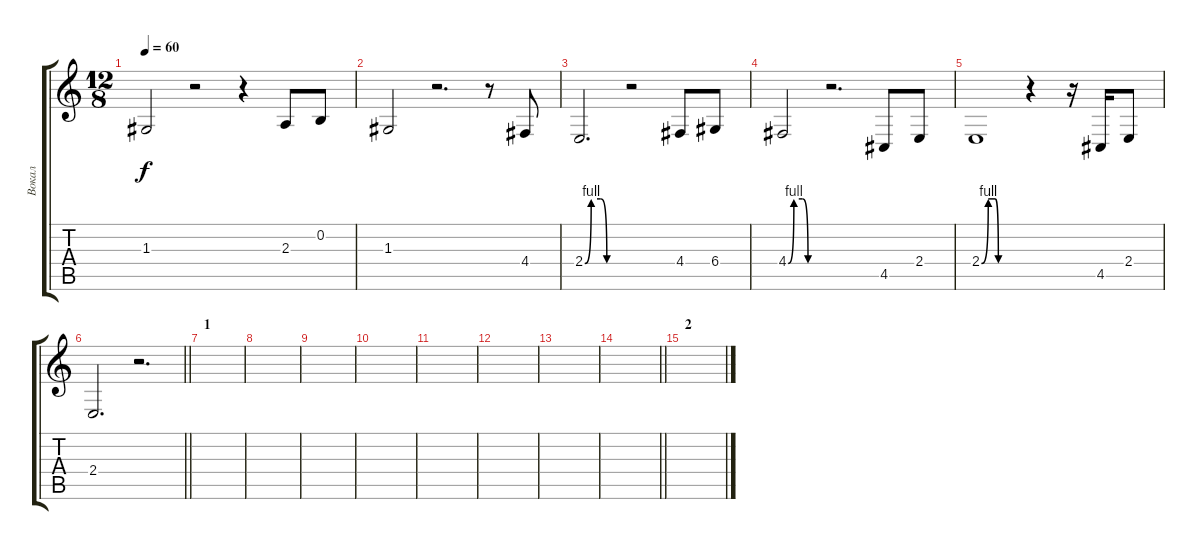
\track ("Вокал" "Вокал") {instrument clarinet}
\staff {score tabs}
\tuning (E4 B3 G3 D3 A2 E2) {hide}
\ts (12 8)
\tempo 60
\clef g2
\ks c
1.3.2{dy f} r.2 r.4 2.3.8 0.2.8 |
1.3.2 r.2{d} r.8 4.4.8 |
2.4{be (custom 0 0 10 4 25 4 35 0 60 0)}.2{d} r.2 4.4.8 6.4.8 |
4.4{be (custom 0 0 10 4 25 4 35 0 60 0)}.2 r.2{d} 4.5.8 2.4.8 |
2.4{be (custom 0 0 10 4 20 4 25 0 60 0)}.1 r.4 r.16 4.5.16 2.4.8 |
\barLineRight lightlight
2.4.2{d} r.2{d} |
\section ("" "1")
|
|
|
|
|
|
|
\barLineRight lightlight
|
\section ("" "2")
